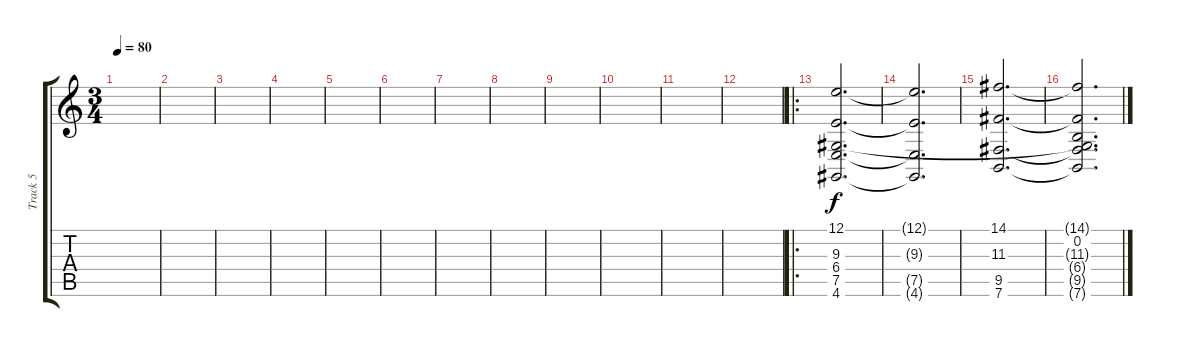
\track ("Track 5" "Track 5") {instrument stringensemble2}
\staff {score tabs}
\tuning (E4 B3 G3 D3 A2 E2) {hide}
\ts (3 4)
\tempo 80
\clef g2
\ks c
|
|
|
|
|
|
|
|
|
|
|
|
\ro
(12.1 9.3 6.4 7.5 4.6).2{d volume 16} |
(12.1{t} 9.3{t} 7.5{t} 4.6{t}).2{d} |
(14.1 11.3 9.5 7.6).2{d} |
(14.1{t} 0.2 11.3{t} 6.4{t} 9.5{t} 7.6{t}).2{d}
